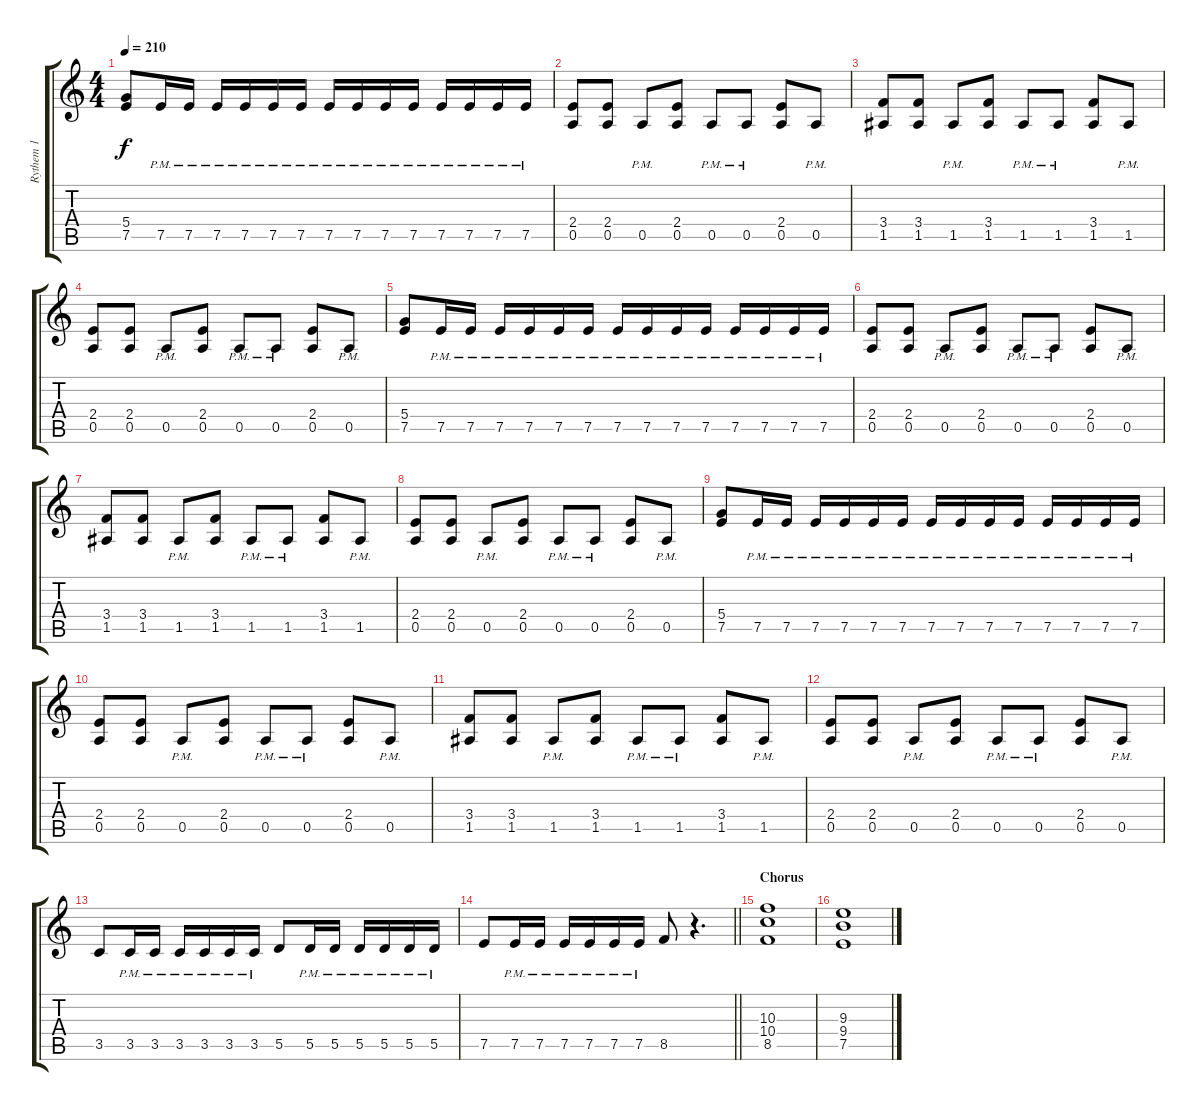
\track ("Rythem 1" "Rythem 1") {instrument distortionguitar}
\staff {score tabs}
\tuning (E4 B3 G3 D3 A2 D2) {hide}
\ts (4 4)
\tempo 210
\clef g2
\ks c
(5.4 7.5).8{dy f} 7.5{pm}.16 7.5{pm}.16 7.5{pm}.16 7.5{pm}.16 7.5{pm}.16 7.5{pm}.16 7.5{pm}.16 7.5{pm}.16 7.5{pm}.16 7.5{pm}.16 7.5{pm}.16 7.5{pm}.16 7.5{pm}.16 7.5{pm}.16 |
(2.4 0.5).8 (2.4 0.5).8 0.5{pm}.8 (2.4 0.5).8 0.5{pm}.8 0.5{pm}.8 (2.4 0.5).8 0.5{pm}.8 |
(3.4 1.5).8 (3.4 1.5).8 1.5{pm}.8 (3.4 1.5).8 1.5{pm}.8 1.5{pm}.8 (3.4 1.5).8 1.5{pm}.8 |
(2.4 0.5).8 (2.4 0.5).8 0.5{pm}.8 (2.4 0.5).8 0.5{pm}.8 0.5{pm}.8 (2.4 0.5).8 0.5{pm}.8 |
(5.4 7.5).8 7.5{pm}.16 7.5{pm}.16 7.5{pm}.16 7.5{pm}.16 7.5{pm}.16 7.5{pm}.16 7.5{pm}.16 7.5{pm}.16 7.5{pm}.16 7.5{pm}.16 7.5{pm}.16 7.5{pm}.16 7.5{pm}.16 7.5{pm}.16 |
(2.4 0.5).8 (2.4 0.5).8 0.5{pm}.8 (2.4 0.5).8 0.5{pm}.8 0.5{pm}.8 (2.4 0.5).8 0.5{pm}.8 |
(3.4 1.5).8 (3.4 1.5).8 1.5{pm}.8 (3.4 1.5).8 1.5{pm}.8 1.5{pm}.8 (3.4 1.5).8 1.5{pm}.8 |
(2.4 0.5).8 (2.4 0.5).8 0.5{pm}.8 (2.4 0.5).8 0.5{pm}.8 0.5{pm}.8 (2.4 0.5).8 0.5{pm}.8 |
(5.4 7.5).8 7.5{pm}.16 7.5{pm}.16 7.5{pm}.16 7.5{pm}.16 7.5{pm}.16 7.5{pm}.16 7.5{pm}.16 7.5{pm}.16 7.5{pm}.16 7.5{pm}.16 7.5{pm}.16 7.5{pm}.16 7.5{pm}.16 7.5{pm}.16 |
(2.4 0.5).8 (2.4 0.5).8 0.5{pm}.8 (2.4 0.5).8 0.5{pm}.8 0.5{pm}.8 (2.4 0.5).8 0.5{pm}.8 |
(3.4 1.5).8 (3.4 1.5).8 1.5{pm}.8 (3.4 1.5).8 1.5{pm}.8 1.5{pm}.8 (3.4 1.5).8 1.5{pm}.8 |
(2.4 0.5).8 (2.4 0.5).8 0.5{pm}.8 (2.4 0.5).8 0.5{pm}.8 0.5{pm}.8 (2.4 0.5).8 0.5{pm}.8 |
3.5.8 3.5{pm}.16 3.5{pm}.16 3.5{pm}.16 3.5{pm}.16 3.5{pm}.16 3.5{pm}.16 5.5.8 5.5{pm}.16 5.5{pm}.16 5.5{pm}.16 5.5{pm}.16 5.5{pm}.16 5.5{pm}.16 |
\barLineRight lightlight
7.5.8 7.5{pm}.16 7.5{pm}.16 7.5{pm}.16 7.5{pm}.16 7.5{pm}.16 7.5{pm}.16 8.5.8 r.4{d} |
\section ("" "Chorus")
(10.3 10.4 8.5).1 |
(9.3 9.4 7.5).1
